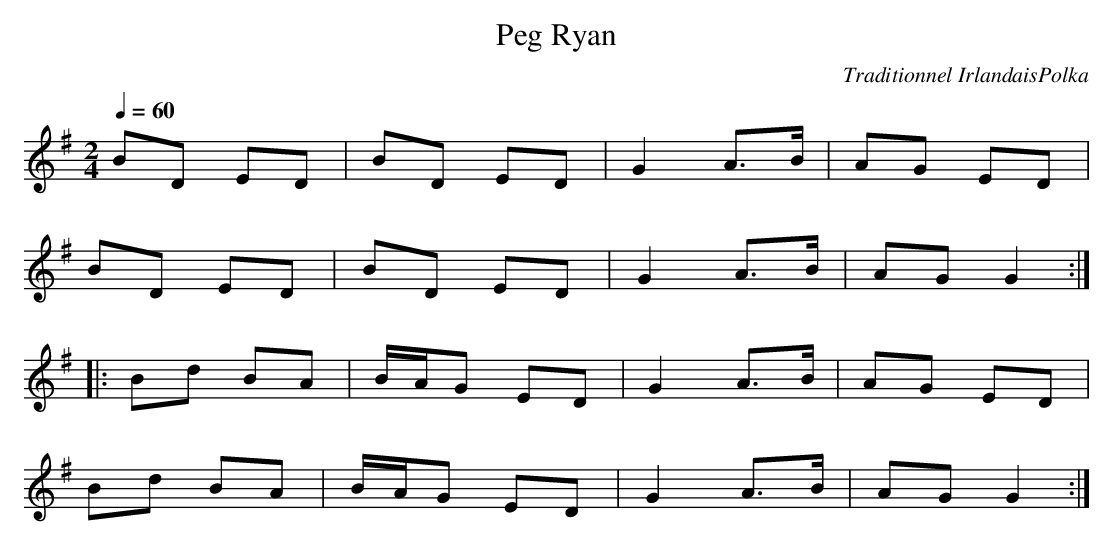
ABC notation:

X:1     %Music
T:Peg Ryan     %Tune name
C:Traditionnel IrlandaisPolka     %Tune composer
Q:1/4=60     %Tempo
V:1     %
     %!STAVE 0 '' @
     %!INSTR 'Piano 1' 0 0 @
|:
M:2/4     %Meter
L:1/16     %
K:G
B2D2 E2D2 |B2D2 E2D2 |G4 A3B |A2G2 E2D2 |
B2D2 E2D2 |B2D2 E2D2 |G4 A3B |A2G2 G4 ::
B2d2 B2A2 |BAG2 E2D2 |G4 A3B |A2G2 E2D2 |
B2d2 B2A2 |BAG2 E2D2 |G4 A3B |A2G2 G4 :|
     %End of file
